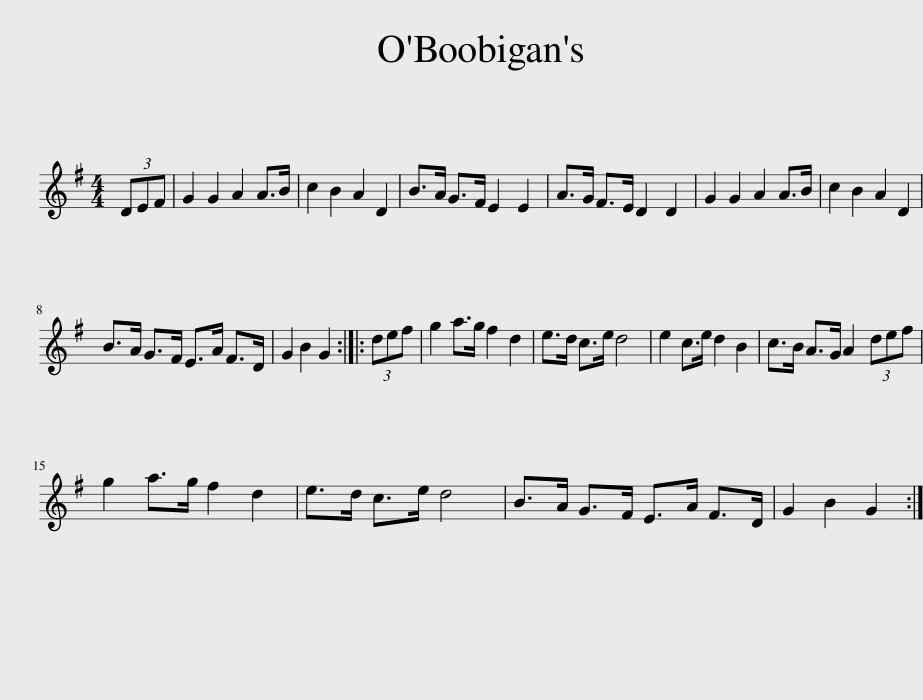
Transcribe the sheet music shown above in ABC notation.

X:1
L:1/8
M:4/4
I:linebreak $
K:G
V:1 treble
V:1
 (3DEF | G2 G2 A2 A>B | c2 B2 A2 D2 | B>A G>F E2 E2 | A>G F>E D2 D2 | %5
 G2 G2 A2 A>B | c2 B2 A2 D2 |$ B>A G>F E>A F>D | G2 B2 G2 :: (3def | %10
 g2 a>g f2 d2 | e>d c>e d4 | e2 c>e d2 B2 | c>B A>G A2 (3def |$ g2 a>g f2 d2 | %15
 e>d c>e d4 | B>A G>F E>A F>D | G2 B2 G2 :| %18
